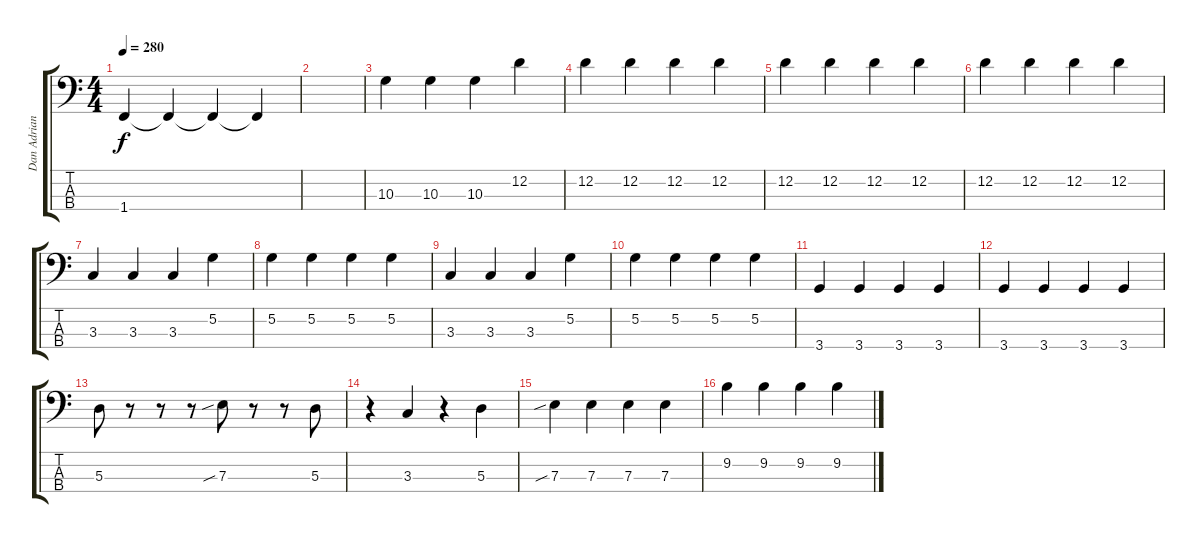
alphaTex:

\track ("Dan Adriano - Bass" "Dan Adrian") {instrument electricbasspick}
\staff {score tabs}
\tuning (G2 D2 A1 E1) {hide}
\ts (4 4)
\tempo 280
\clef f4
\ks c
1.4.4{dy f} 1.4{t}.4 1.4{t}.4 1.4{t}.4 |
|
10.3.4 10.3.4 10.3.4 12.2.4 |
12.2.4 12.2.4 12.2.4 12.2.4 |
12.2.4 12.2.4 12.2.4 12.2.4 |
12.2.4 12.2.4 12.2.4 12.2.4 |
3.3.4 3.3.4 3.3.4 5.2.4 |
5.2.4 5.2.4 5.2.4 5.2.4 |
3.3.4 3.3.4 3.3.4 5.2.4 |
5.2.4 5.2.4 5.2.4 5.2.4 |
3.4.4 3.4.4 3.4.4 3.4.4 |
3.4.4 3.4.4 3.4.4 3.4.4 |
5.3.8 r.8 r.8 r.8 7.3{sib}.8 r.8 r.8 5.3.8 |
r.4 3.3.4 r.4 5.3.4 |
7.3{sib}.4 7.3.4 7.3.4 7.3.4 |
9.2.4 9.2.4 9.2.4 9.2.4
